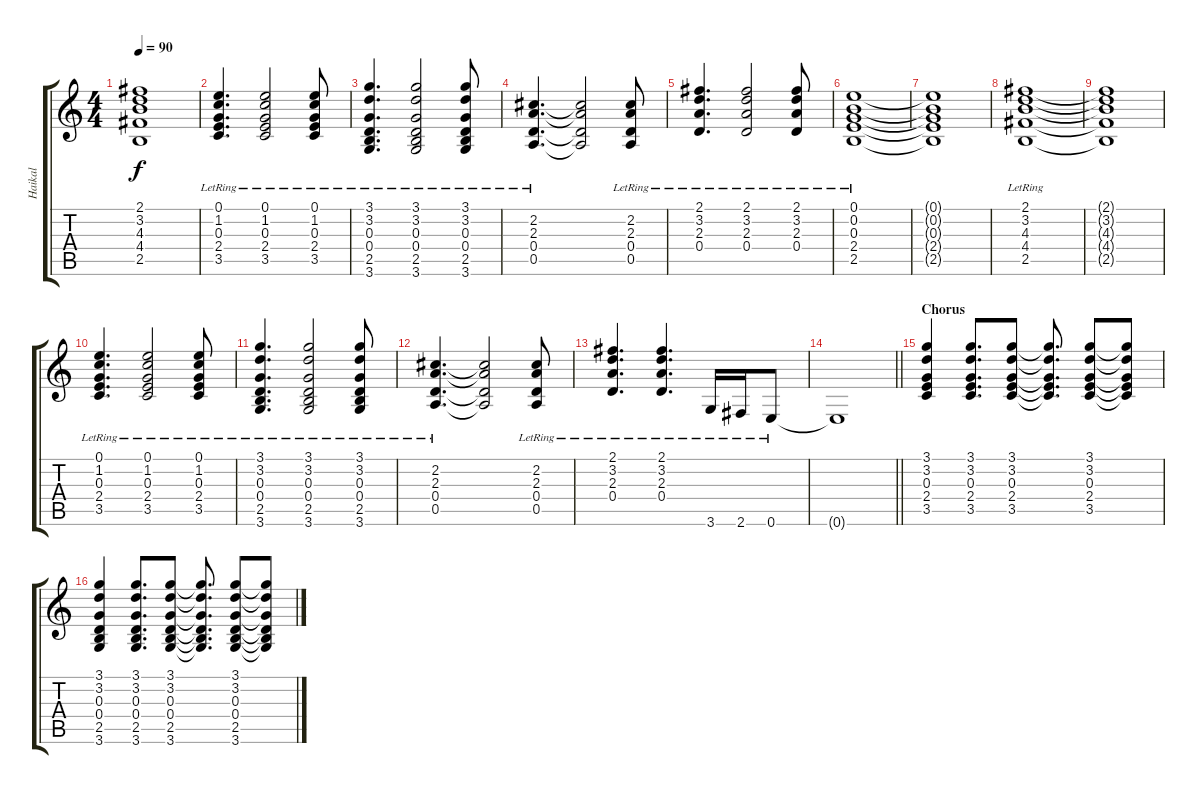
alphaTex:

\track ("Haikal" "Haikal") {instrument acousticguitarsteel}
\staff {score tabs}
\tuning (E4 B3 G3 D3 A2 E2) {hide}
\ts (4 4)
\tempo 90
\clef g2
\ks c
(2.1{t} 3.2{t} 4.3{t} 4.4{t} 2.5{t}).1{dy f} |
(0.1{lr} 1.2{lr} 0.3{lr} 2.4{lr} 3.5{lr}).4{d} (0.1{lr} 1.2{lr} 0.3{lr} 2.4{lr} 3.5{lr}).2 (0.1{lr} 1.2{lr} 0.3{lr} 2.4{lr} 3.5{lr}).8 |
(3.1{lr} 3.2{lr} 0.3{lr} 0.4{lr} 2.5{lr} 3.6{lr}).4{d} (3.1{lr} 3.2{lr} 0.3{lr} 0.4{lr} 2.5{lr} 3.6{lr}).2 (3.1{lr} 3.2{lr} 0.3{lr} 0.4{lr} 2.5{lr} 3.6{lr}).8 |
(2.2{lr} 2.3{lr} 0.4{lr} 0.5{lr}).4{d} (2.2{t} 2.3{t} 0.4{t} 0.5{t}).2 (2.2{lr} 2.3{lr} 0.4{lr} 0.5{lr}).8 |
(2.1{lr} 3.2{lr} 2.3{lr} 0.4{lr}).4{d} (2.1{lr} 3.2{lr} 2.3{lr} 0.4{lr}).2 (2.1{lr} 3.2{lr} 2.3{lr} 0.4{lr}).8 |
(0.1{lr} 0.2{lr} 0.3{lr} 2.4{lr} 2.5{lr}).1 |
(0.1{t} 0.2{t} 0.3{t} 2.4{t} 2.5{t}).1 |
(2.1{lr} 3.2{lr} 4.3{lr} 4.4{lr} 2.5{lr}).1 |
(2.1{t} 3.2{t} 4.3{t} 4.4{t} 2.5{t}).1 |
(0.1{lr} 1.2{lr} 0.3{lr} 2.4{lr} 3.5{lr}).4{d} (0.1{lr} 1.2{lr} 0.3{lr} 2.4{lr} 3.5{lr}).2 (0.1{lr} 1.2{lr} 0.3{lr} 2.4{lr} 3.5{lr}).8 |
(3.1{lr} 3.2{lr} 0.3{lr} 0.4{lr} 2.5{lr} 3.6{lr}).4{d} (3.1{lr} 3.2{lr} 0.3{lr} 0.4{lr} 2.5{lr} 3.6{lr}).2 (3.1{lr} 3.2{lr} 0.3{lr} 0.4{lr} 2.5{lr} 3.6{lr}).8 |
(2.2{lr} 2.3{lr} 0.4{lr} 0.5{lr}).4{d} (2.2{t} 2.3{t} 0.4{t} 0.5{t}).2 (2.2{lr} 2.3{lr} 0.4{lr} 0.5{lr}).8 |
(2.1{lr} 3.2{lr} 2.3{lr} 0.4{lr}).4{d} (2.1{lr} 3.2{lr} 2.3{lr} 0.4{lr}).4{d} 3.6{lr}.16 2.6{lr}.16 0.6{lr}.8 |
\barLineRight lightlight
0.6{t}.1 |
\section ("" "Chorus")
(3.1 3.2 0.3 2.4 3.5).4 (3.1 3.2 0.3 2.4 3.5).8{d} (3.1 3.2 0.3 2.4 3.5).8 (3.1{t} 3.2{t} 0.3{t} 2.4{t} 3.5{t}).8{d} (3.1 3.2 0.3 2.4 3.5).8 (3.1{t} 3.2{t} 0.3{t} 2.4{t} 3.5{t}).8 |
(3.1 3.2 0.3 0.4 2.5 3.6).4 (3.1 3.2 0.3 0.4 2.5 3.6).8{d} (3.1 3.2 0.3 0.4 2.5 3.6).8 (3.1{t} 3.2{t} 0.3{t} 0.4{t} 2.5{t} 3.6{t}).8{d} (3.1 3.2 0.3 0.4 2.5 3.6).8 (3.1{t} 3.2{t} 0.3{t} 0.4{t} 2.5{t} 3.6{t}).8
